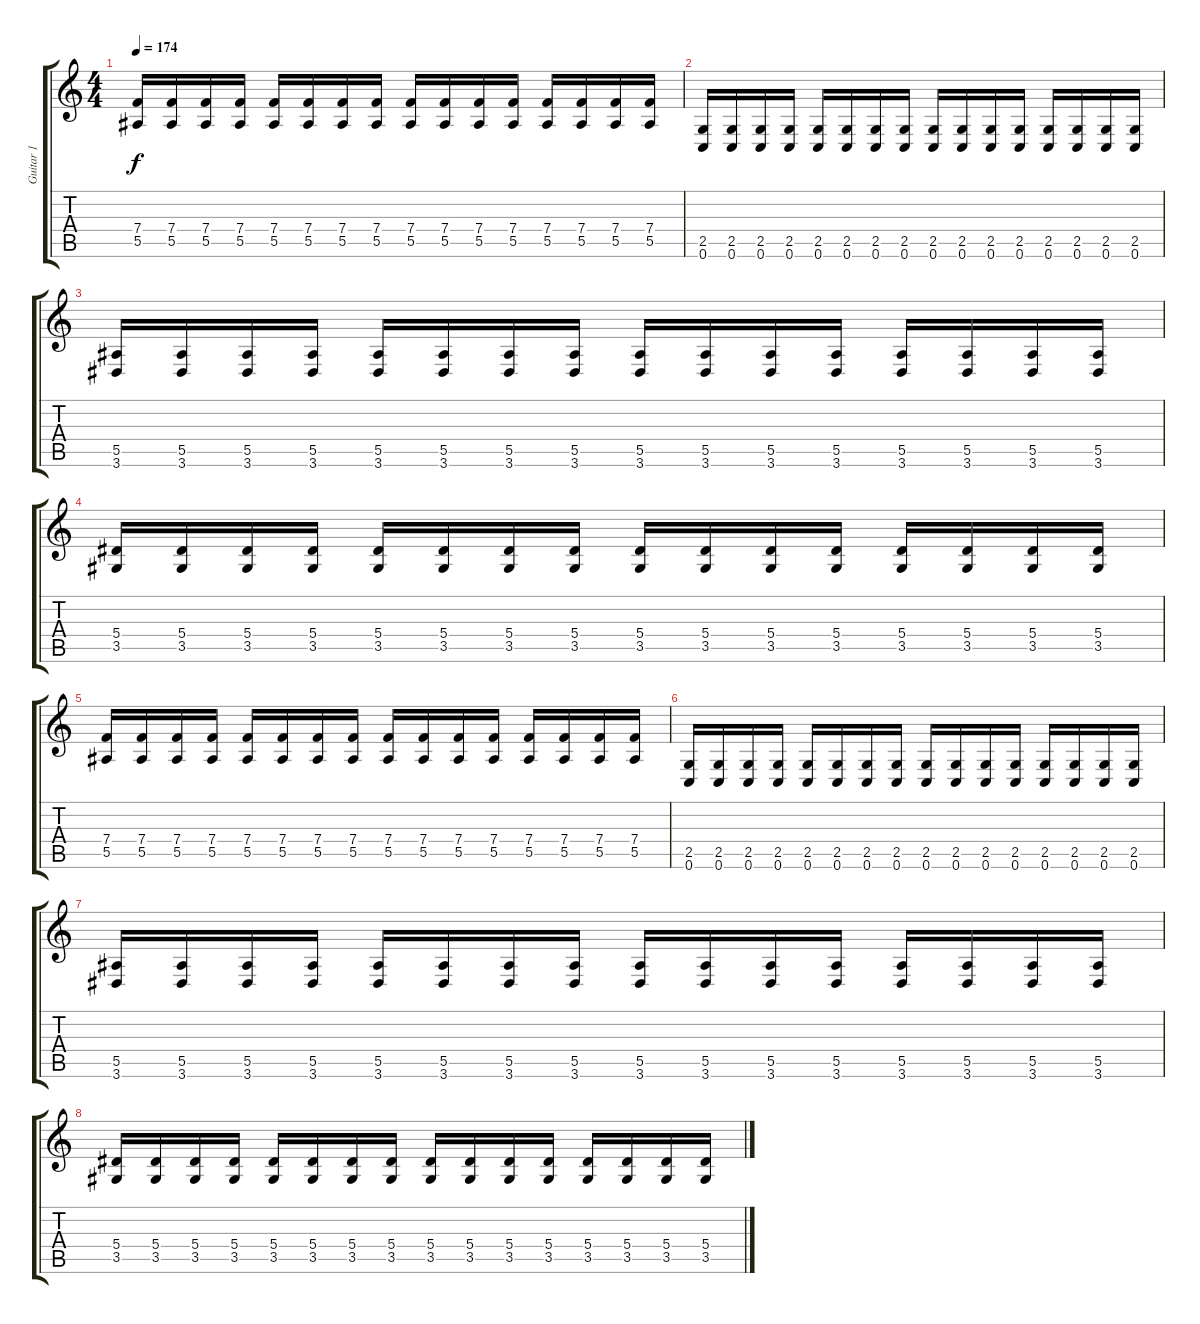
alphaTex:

\track ("Guitar 1" "Guitar 1") {instrument distortionguitar}
\staff {score tabs}
\tuning (C4 G3 Eb3 Bb2 F2 C2) {hide}
\ts (4 4)
\tempo 174
\clef g2
\ks c
(7.4 5.5).16{dy f} (7.4 5.5).16 (7.4 5.5).16 (7.4 5.5).16 (7.4 5.5).16 (7.4 5.5).16 (7.4 5.5).16 (7.4 5.5).16 (7.4 5.5).16 (7.4 5.5).16 (7.4 5.5).16 (7.4 5.5).16 (7.4 5.5).16 (7.4 5.5).16 (7.4 5.5).16 (7.4 5.5).16 |
(2.5 0.6).16 (2.5 0.6).16 (2.5 0.6).16 (2.5 0.6).16 (2.5 0.6).16 (2.5 0.6).16 (2.5 0.6).16 (2.5 0.6).16 (2.5 0.6).16 (2.5 0.6).16 (2.5 0.6).16 (2.5 0.6).16 (2.5 0.6).16 (2.5 0.6).16 (2.5 0.6).16 (2.5 0.6).16 |
(5.5 3.6).16 (5.5 3.6).16 (5.5 3.6).16 (5.5 3.6).16 (5.5 3.6).16 (5.5 3.6).16 (5.5 3.6).16 (5.5 3.6).16 (5.5 3.6).16 (5.5 3.6).16 (5.5 3.6).16 (5.5 3.6).16 (5.5 3.6).16 (5.5 3.6).16 (5.5 3.6).16 (5.5 3.6).16 |
(5.4 3.5).16 (5.4 3.5).16 (5.4 3.5).16 (5.4 3.5).16 (5.4 3.5).16 (5.4 3.5).16 (5.4 3.5).16 (5.4 3.5).16 (5.4 3.5).16 (5.4 3.5).16 (5.4 3.5).16 (5.4 3.5).16 (5.4 3.5).16 (5.4 3.5).16 (5.4 3.5).16 (5.4 3.5).16 |
(7.4 5.5).16 (7.4 5.5).16 (7.4 5.5).16 (7.4 5.5).16 (7.4 5.5).16 (7.4 5.5).16 (7.4 5.5).16 (7.4 5.5).16 (7.4 5.5).16 (7.4 5.5).16 (7.4 5.5).16 (7.4 5.5).16 (7.4 5.5).16 (7.4 5.5).16 (7.4 5.5).16 (7.4 5.5).16 |
(2.5 0.6).16 (2.5 0.6).16 (2.5 0.6).16 (2.5 0.6).16 (2.5 0.6).16 (2.5 0.6).16 (2.5 0.6).16 (2.5 0.6).16 (2.5 0.6).16 (2.5 0.6).16 (2.5 0.6).16 (2.5 0.6).16 (2.5 0.6).16 (2.5 0.6).16 (2.5 0.6).16 (2.5 0.6).16 |
(5.5 3.6).16 (5.5 3.6).16 (5.5 3.6).16 (5.5 3.6).16 (5.5 3.6).16 (5.5 3.6).16 (5.5 3.6).16 (5.5 3.6).16 (5.5 3.6).16 (5.5 3.6).16 (5.5 3.6).16 (5.5 3.6).16 (5.5 3.6).16 (5.5 3.6).16 (5.5 3.6).16 (5.5 3.6).16 |
(5.4 3.5).16 (5.4 3.5).16 (5.4 3.5).16 (5.4 3.5).16 (5.4 3.5).16 (5.4 3.5).16 (5.4 3.5).16 (5.4 3.5).16 (5.4 3.5).16 (5.4 3.5).16 (5.4 3.5).16 (5.4 3.5).16 (5.4 3.5).16 (5.4 3.5).16 (5.4 3.5).16 (5.4 3.5).16
